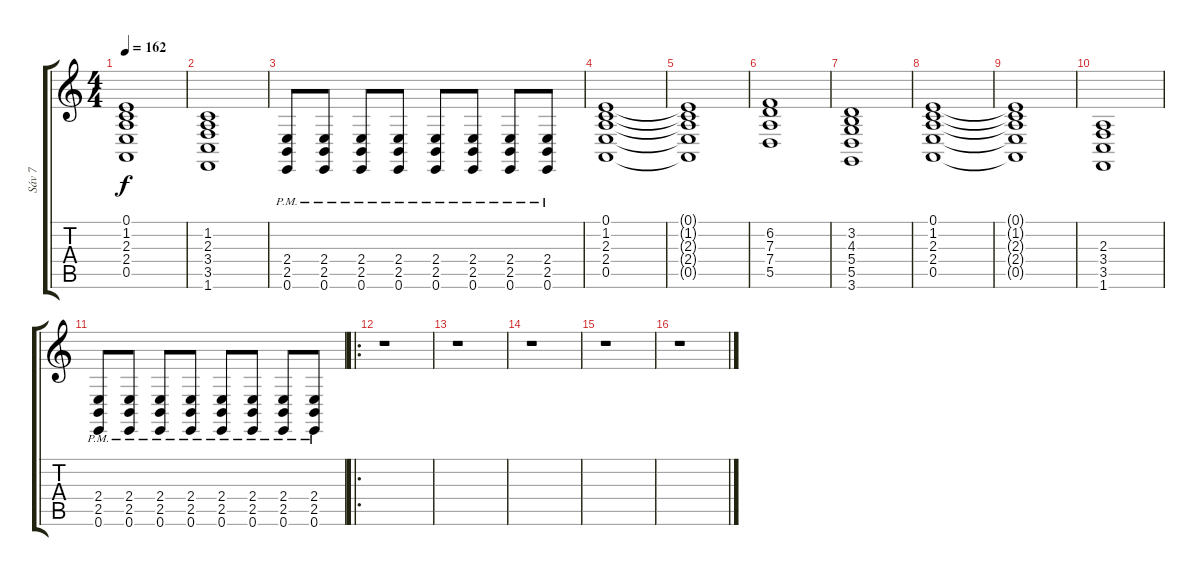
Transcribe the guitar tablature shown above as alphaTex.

\track ("Sáv 7" "Sáv 7") {instrument churchorgan}
\staff {score tabs}
\tuning (E4 B3 G3 D3 A2 E2) {hide}
\ts (4 4)
\tempo 162
\clef g2
\ks c
(0.1{t} 1.2{t} 2.3{t} 2.4{t} 0.5{t}).1{dy f} |
(1.2 2.3 3.4 3.5 1.6).1 |
(2.4{pm} 2.5 0.6).8 (2.4{pm} 2.5 0.6).8 (2.4{pm} 2.5 0.6).8 (2.4{pm} 2.5 0.6).8 (2.4{pm} 2.5 0.6).8 (2.4{pm} 2.5 0.6).8 (2.4{pm} 2.5 0.6).8 (2.4{pm} 2.5 0.6).8 |
(0.1 1.2 2.3 2.4 0.5).1 |
(0.1{t} 1.2{t} 2.3{t} 2.4{t} 0.5{t}).1 |
(6.2 7.3 7.4 5.5).1 |
(3.2 4.3 5.4 5.5 3.6).1 |
(0.1 1.2 2.3 2.4 0.5).1 |
(0.1{t} 1.2{t} 2.3{t} 2.4{t} 0.5{t}).1 |
(2.3 3.4 3.5 1.6).1 |
(2.4{pm} 2.5 0.6).8 (2.4{pm} 2.5 0.6).8 (2.4{pm} 2.5 0.6).8 (2.4{pm} 2.5 0.6).8 (2.4{pm} 2.5 0.6).8 (2.4{pm} 2.5 0.6).8 (2.4{pm} 2.5 0.6).8 (2.4{pm} 2.5 0.6).8 |
\ro
r.1 |
r.1 |
r.1 |
r.1 |
r.1
